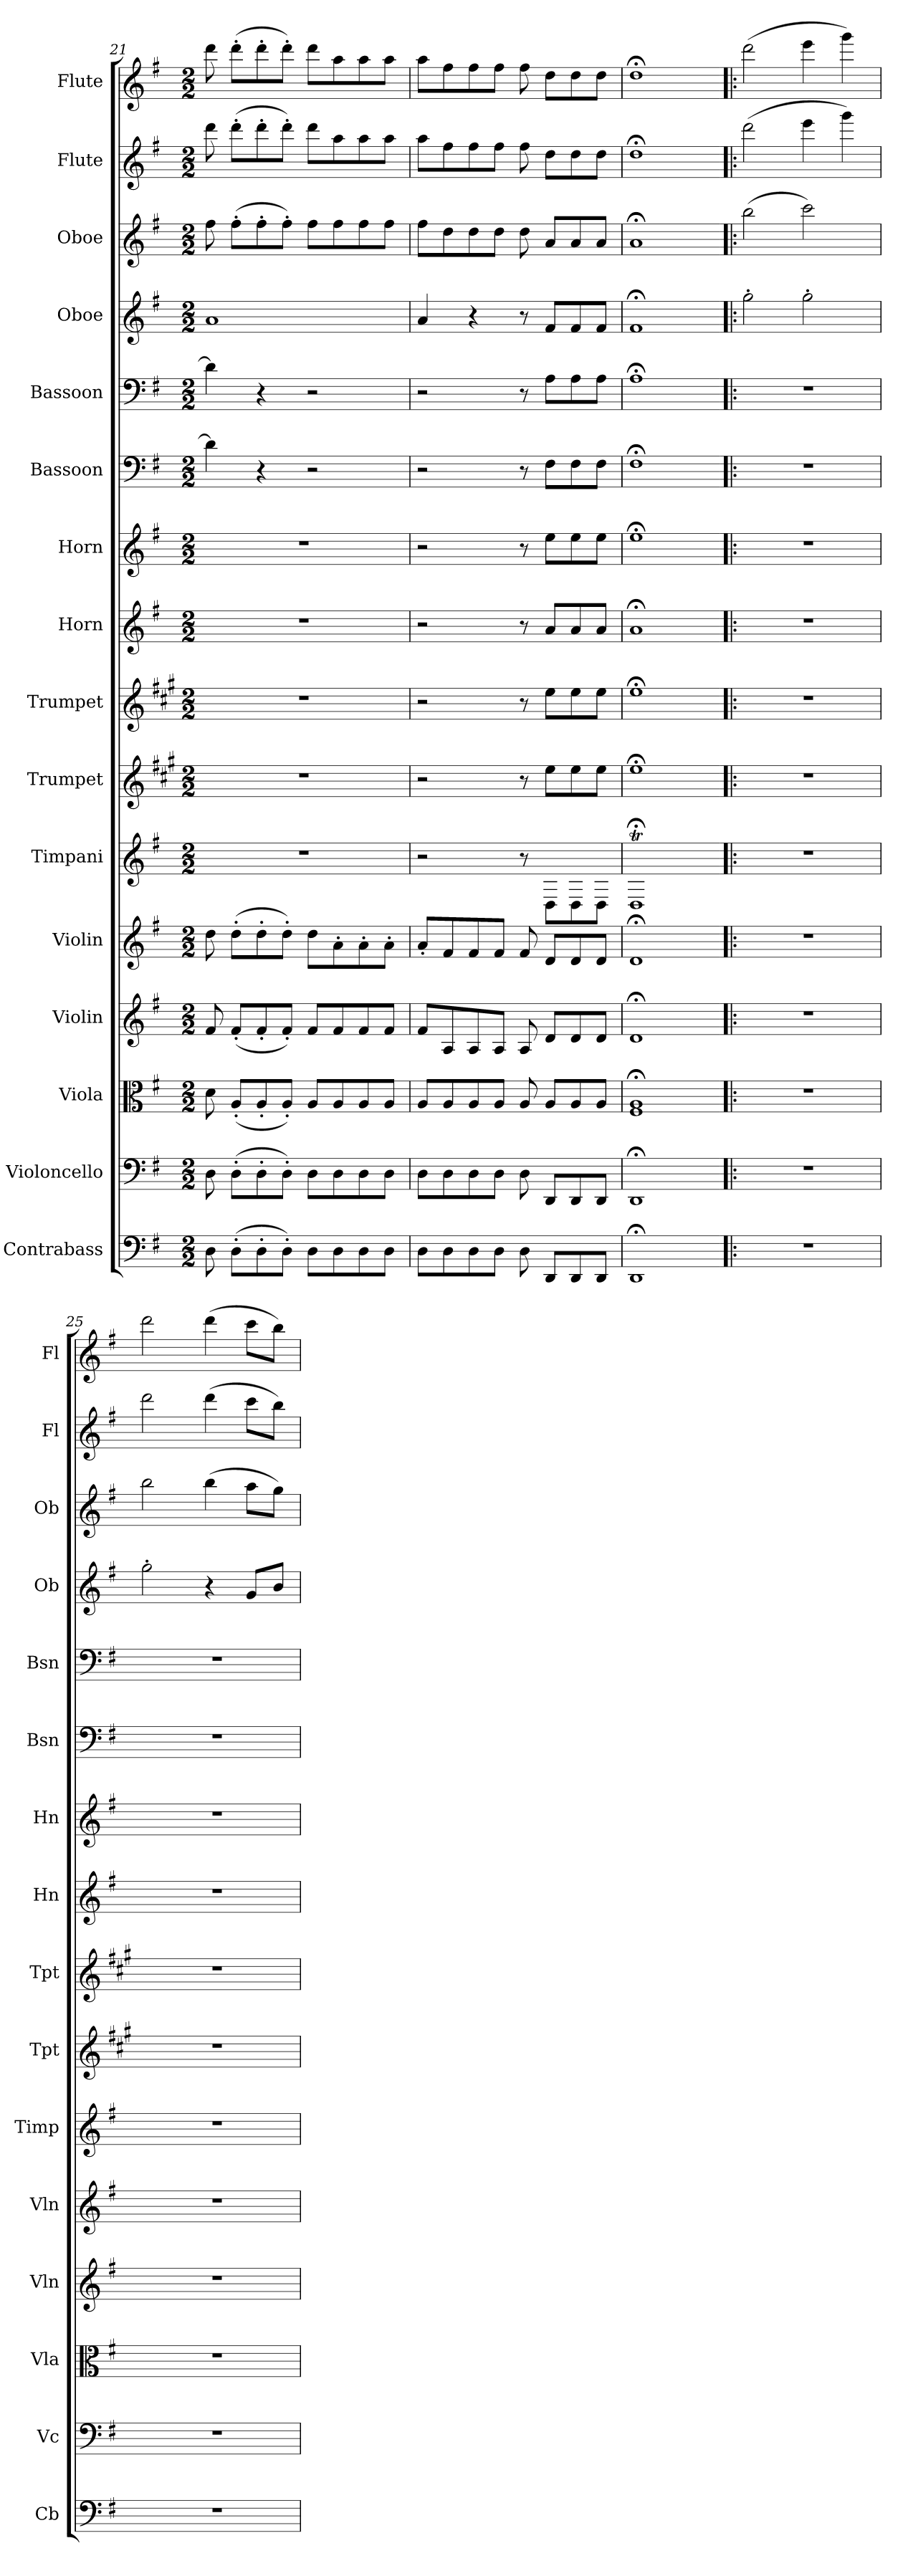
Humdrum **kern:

**kern	**kern	**kern	**kern	**kern	**kern	**kern	**kern	**kern	**kern	**kern	**kern	**kern	**kern	**kern	**kern
*part16	*part15	*part14	*part13	*part12	*part11	*part10	*part9	*part8	*part7	*part6	*part5	*part4	*part3	*part2	*part1
*staff16	*staff15	*staff14	*staff13	*staff12	*staff11	*staff10	*staff9	*staff8	*staff7	*staff6	*staff5	*staff4	*staff3	*staff2	*staff1
*I"Contrabass	*I"Violoncello	*I"Viola	*I"Violin	*I"Violin	*I"Timpani	*I"Trumpet	*I"Trumpet	*I"Horn	*I"Horn	*I"Bassoon	*I"Bassoon	*I"Oboe	*I"Oboe	*I"Flute	*I"Flute
*I'Cb	*I'Vc	*I'Vla	*I'Vln	*I'Vln	*I'Timp	*I'Tpt	*I'Tpt	*I'Hn	*I'Hn	*I'Bsn	*I'Bsn	*I'Ob	*I'Ob	*I'Fl	*I'Fl
*clefF4	*clefF4	*clefC3	*clefG2	*clefG2	*clefG2	*clefG2	*clefG2	*clefG2	*clefG2	*clefF4	*clefF4	*clefG2	*clefG2	*clefG2	*clefG2
*ITrd7c12	*	*	*	*	*	*ITrd1c2	*ITrd1c2	*ITrd4c7	*ITrd4c7	*	*	*	*	*	*
*k[f#]	*k[f#]	*k[f#]	*k[f#]	*k[f#]	*k[f#]	*k[f#]	*k[f#]	*k[]	*k[]	*k[f#]	*k[f#]	*k[f#]	*k[f#]	*k[f#]	*k[f#]
*M2/2	*M2/2	*M2/2	*M2/2	*M2/2	*M2/2	*M2/2	*M2/2	*M2/2	*M2/2	*M2/2	*M2/2	*M2/2	*M2/2	*M2/2	*M2/2
=21	=21	=21	=21	=21	=21	=21	=21	=21	=21	=21	=21	=21	=21	=21	=21
8DD\	8D\	8d\	8f#/	8dd\	1r	1r	1r	1r	1r	4d\]	4d\]	1a	8ff#\	8ddd\	8ddd\
(>8DD'\L	(>8D'\L	(<8A'/L	(<8f#'/L	(>8dd'\L	.	.	.	.	.	.	.	.	(>8ff#'\L	(>8ddd'\L	(>8ddd'\L
8DD'\	8D'\	8A'/	8f#'/	8dd'\	.	.	.	.	.	4r	4r	.	8ff#'\	8ddd'\	8ddd'\
8DD'\J)	8D'\J)	8A'/J)	8f#'/J)	8dd'\J)	.	.	.	.	.	.	.	.	8ff#'\J)	8ddd'\J)	8ddd'\J)
8DD\L	8D\L	8A/L	8f#/L	8dd\L	.	.	.	.	.	2r	2r	.	8ff#\L	8ddd\L	8ddd\L
8DD\	8D\	8A/	8f#/	8a'\	.	.	.	.	.	.	.	.	8ff#\	8aa\	8aa\
8DD\	8D\	8A/	8f#/	8a'\	.	.	.	.	.	.	.	.	8ff#\	8aa\	8aa\
8DD\J	8D\J	8A/J	8f#/J	8a'\J	.	.	.	.	.	.	.	.	8ff#\J	8aa\J	8aa\J
=22	=22	=22	=22	=22	=22	=22	=22	=22	=22	=22	=22	=22	=22	=22	=22
8DD\L	8D\L	8A/L	8f#/L	8a'/L	2r	2r	2r	2r	2r	2r	2r	4a/	8ff#\L	8aa\L	8aa\L
8DD\	8D\	8A/	8A/	8f#/	.	.	.	.	.	.	.	.	8dd\	8ff#\	8ff#\
8DD\	8D\	8A/	8A/	8f#/	.	.	.	.	.	.	.	4r	8dd\	8ff#\	8ff#\
8DD\J	8D\J	8A/J	8A/J	8f#/J	.	.	.	.	.	.	.	.	8dd\J	8ff#\J	8ff#\J
8DD\	8D\	8A/	8A/	8f#/	8r	8r	8r	8r	8r	8r	8r	8r	8dd\	8ff#\	8ff#\
8DDD/L	8DD/L	8A/L	8d/L	8d/L	8D\L	8dd\L	8dd\L	8d/L	8a\L	8F#\L	8A\L	8f#/L	8a/L	8dd\L	8dd\L
8DDD/	8DD/	8A/	8d/	8d/	8D\	8dd\	8dd\	8d/	8a\	8F#\	8A\	8f#/	8a/	8dd\	8dd\
8DDD/J	8DD/J	8A/J	8d/J	8d/J	8D\J	8dd\J	8dd\J	8d/J	8a\J	8F#\J	8A\J	8f#/J	8a/J	8dd\J	8dd\J
=23	=23	=23	=23	=23	=23	=23	=23	=23	=23	=23	=23	=23	=23	=23	=23
1DDD;	1DD;	1F#; 1A;	1d;	1d;	1D;T	1dd;	1dd;	1d;	1a;	1F#;	1A;	1f#;	1a;	1dd;	1dd;
=24!|:	=24!|:	=24!|:	=24!|:	=24!|:	=24!|:	=24!|:	=24!|:	=24!|:	=24!|:	=24!|:	=24!|:	=24!|:	=24!|:	=24!|:	=24!|:
1r	1r	1r	1r	1r	1r	1r	1r	1r	1r	1r	1r	2gg'\	(>2bb\	(>2ddd\	(>2ddd\
.	.	.	.	.	.	.	.	.	.	.	.	2gg'\	2ccc\)	4eee\	4eee\
.	.	.	.	.	.	.	.	.	.	.	.	.	.	4ggg\)	4ggg\)
=25	=25	=25	=25	=25	=25	=25	=25	=25	=25	=25	=25	=25	=25	=25	=25
1r	1r	1r	1r	1r	1r	1r	1r	1r	1r	1r	1r	2gg'\	2bb\	2ddd\	2ddd\
.	.	.	.	.	.	.	.	.	.	.	.	4r	(>4bb\	(>4ddd\	(>4ddd\
.	.	.	.	.	.	.	.	.	.	.	.	8g/L	8aa\L	8ccc\L	8ccc\L
.	.	.	.	.	.	.	.	.	.	.	.	8b/J	8gg\J)	8bb\J)	8bb\J)
=	=	=	=	=	=	=	=	=	=	=	=	=	=	=	=
*-	*-	*-	*-	*-	*-	*-	*-	*-	*-	*-	*-	*-	*-	*-	*-
